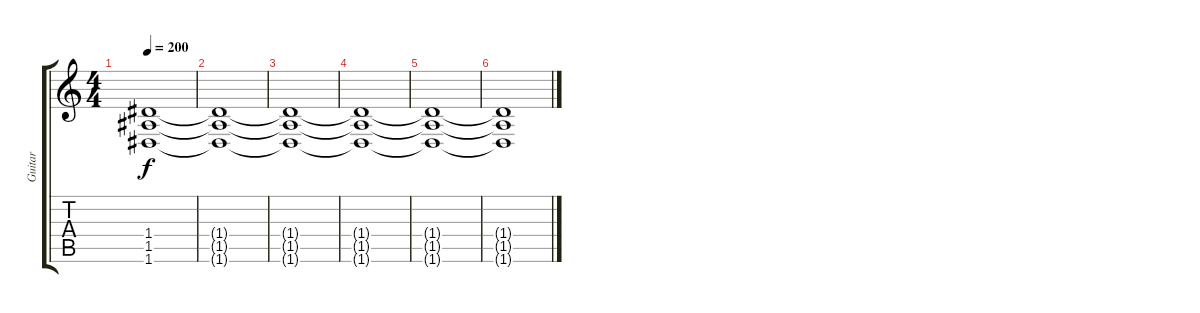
\track ("Guitar" "Guitar") {instrument distortionguitar}
\staff {score tabs}
\tuning (E4 B3 G3 D3 A2 D2) {hide}
\ts (4 4)
\tempo 200
\clef g2
\ks c
(1.4{t} 1.5{t} 1.6{t}).1{dy f} |
(1.4{t} 1.5{t} 1.6{t}).1 |
(1.4{t} 1.5{t} 1.6{t}).1{volume 0} |
(1.4{t} 1.5{t} 1.6{t}).1 |
(1.4{t} 1.5{t} 1.6{t}).1 |
(1.4{t} 1.5{t} 1.6{t}).1
